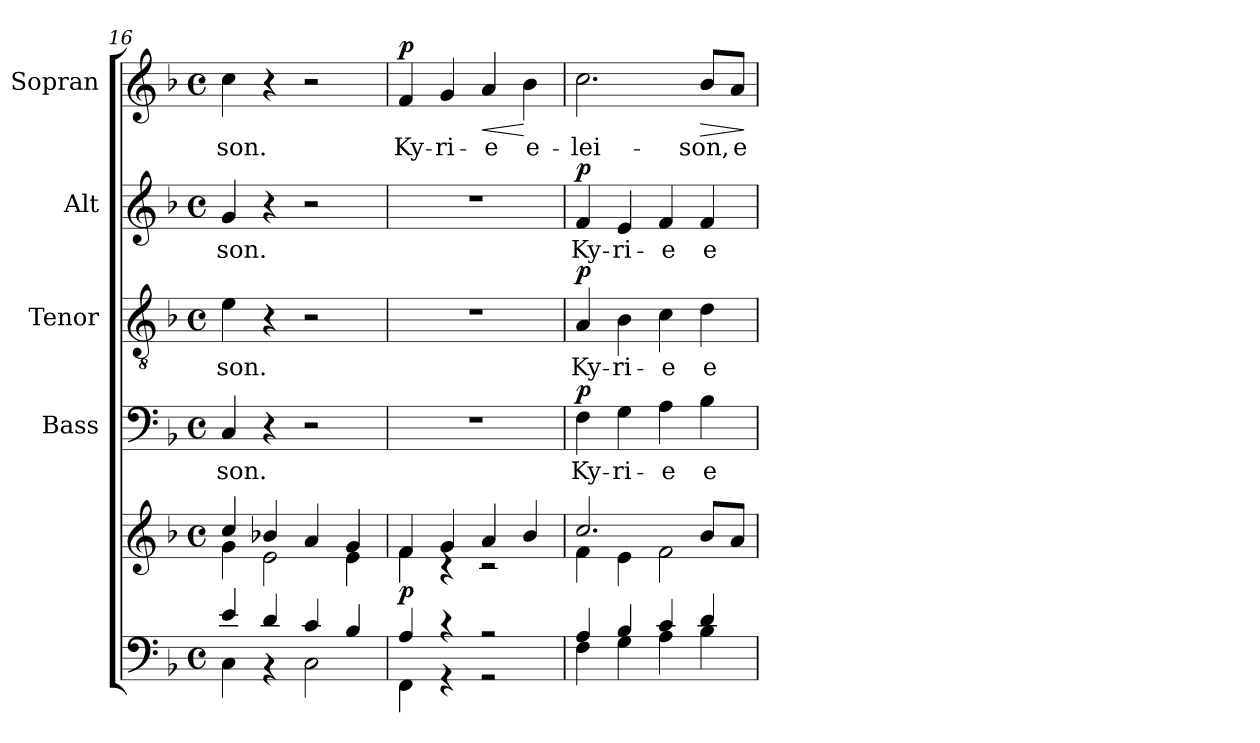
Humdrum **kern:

**kern	**kern	**dynam	**kern	**text	**dynam	**kern	**text	**dynam	**kern	**text	**dynam	**kern	**text	**dynam
*part5	*part5	*part5	*part4	*part4	*part4	*part3	*part3	*part3	*part2	*part2	*part2	*part1	*part1	*part1
*staff6	*staff5	*staff5/6	*staff4	*staff4	*staff4	*staff3	*staff3	*staff3	*staff2	*staff2	*staff2	*staff1	*staff1	*staff1
*	*	*	*I"Bass	*	*	*I"Tenor	*	*	*I"Alt	*	*	*I"Sopran	*	*
*	*	*	*I'B.	*	*	*I'T.	*	*	*I'A.	*	*	*I'S.	*	*
*clefF4	*clefG2	*	*clefF4	*	*	*clefGv2	*	*	*clefG2	*	*	*clefG2	*	*
*k[b-]	*k[b-]	*	*k[b-]	*	*	*k[b-]	*	*	*k[b-]	*	*	*k[b-]	*	*
*F:	*F:	*	*F:	*	*	*F:	*	*	*F:	*	*	*F:	*	*
*M4/4	*M4/4	*	*M4/4	*	*	*M4/4	*	*	*M4/4	*	*	*M4/4	*	*
*met(c)	*met(c)	*	*met(c)	*	*	*met(c)	*	*	*met(c)	*	*	*met(c)	*	*
=16	=16	=16	=16	=16	=16	=16	=16	=16	=16	=16	=16	=16	=16	=16
*^	*^	*	*	*	*	*	*	*	*	*	*	*	*	*
!	!	!	!	!	!	!LO:LY:b	!	!	!LO:LY:b	!	!	!LO:LY:b	!	!	!LO:LY:b	!
4e/	4C\	4cc/	4g\	.	4C/	-son.	.	4e\	-son.	.	4g/	-son.	.	4cc\	-son.	.
4d/	4rBB	4b-X/	2e\	.	4r	.	.	4r	.	.	4r	.	.	4r	.	.
4c/	2C\	4a/	.	.	2r	.	.	2r	.	.	2r	.	.	2r	.	.
4B-/	.	4g/	4e\	.	.	.	.	.	.	.	.	.	.	.	.	.
=17	=17	=17	=17	=17	=17	=17	=17	=17	=17	=17	=17	=17	=17	=17	=17	=17
!	!	!	!	!LO:DY:b	!	!	!	!	!	!	!	!	!	!	!LO:LY:b	!LO:DY:a
4A/	4FF\	4f/	4f\	p	1r	.	.	1r	.	.	1r	.	.	4f/	Ky-	p
!	!	!	!	!	!	!	!	!	!	!	!	!	!	!	!LO:LY:b	!
4r	4r	4g/	4rB	.	.	.	.	.	.	.	.	.	.	4g/	-ri-	.
!	!	!	!	!	!	!	!	!	!	!	!	!	!	!	!LO:LY:b	!LO:HP:b
2r	2r	4a/	2rc	.	.	.	.	.	.	.	.	.	.	4a/	-e	<
!	!	!	!	!	!	!	!	!	!	!	!	!	!	!	!LO:LY:b	!
.	.	4b-/	.	.	.	.	.	.	.	.	.	.	.	4b-\	e-	[
=18	=18	=18	=18	=18	=18	=18	=18	=18	=18	=18	=18	=18	=18	=18	=18	=18
!	!	!	!	!	!	!LO:LY:b	!LO:DY:a	!	!LO:LY:b	!LO:DY:a	!	!LO:LY:b	!LO:DY:a	!	!LO:LY:b	!
4A/	4F\	2.cc/	4f\	.	4F\	Ky-	p	4A/	Ky-	p	4f/	Ky-	p	2.cc\	-lei-	.
!	!	!	!	!	!	!LO:LY:b	!	!	!LO:LY:b	!	!	!LO:LY:b	!	!	!	!
4B-/	4G\	.	4e\	.	4G\	-ri-	.	4B-\	-ri-	.	4e/	-ri-	.	.	.	.
!	!	!	!	!	!	!LO:LY:b	!	!	!LO:LY:b	!	!	!LO:LY:b	!	!	!	!
4c/	4A\	.	2f\	.	4A\	-e	.	4c\	-e	.	4f/	-e	.	.	.	.
!	!	!	!	!	!	!LO:LY:b	!	!	!LO:LY:b	!	!	!LO:LY:b	!	!	!LO:LY:b	!LO:HP:b
4d/	4B-\	8b-/L	.	.	4B-\	e-	.	4d\	e-	.	4f/	e-	.	8b-/L	-son,	>
!	!	!	!	!	!	!	!	!	!	!	!	!	!	!	!LO:LY:b	!
.	.	8a/J	.	.	.	.	.	.	.	.	.	.	.	8a/J	e-	.
*v	*v	*	*	*	*	*	*	*	*	*	*	*	*	*	*	*
*	*v	*v	*	*	*	*	*	*	*	*	*	*	*	*	*
.	.	.	.	.	.	.	.	.	.	.	.	.	.	]
=	=	=	=	=	=	=	=	=	=	=	=	=	=	=
*-	*-	*-	*-	*-	*-	*-	*-	*-	*-	*-	*-	*-	*-	*-
